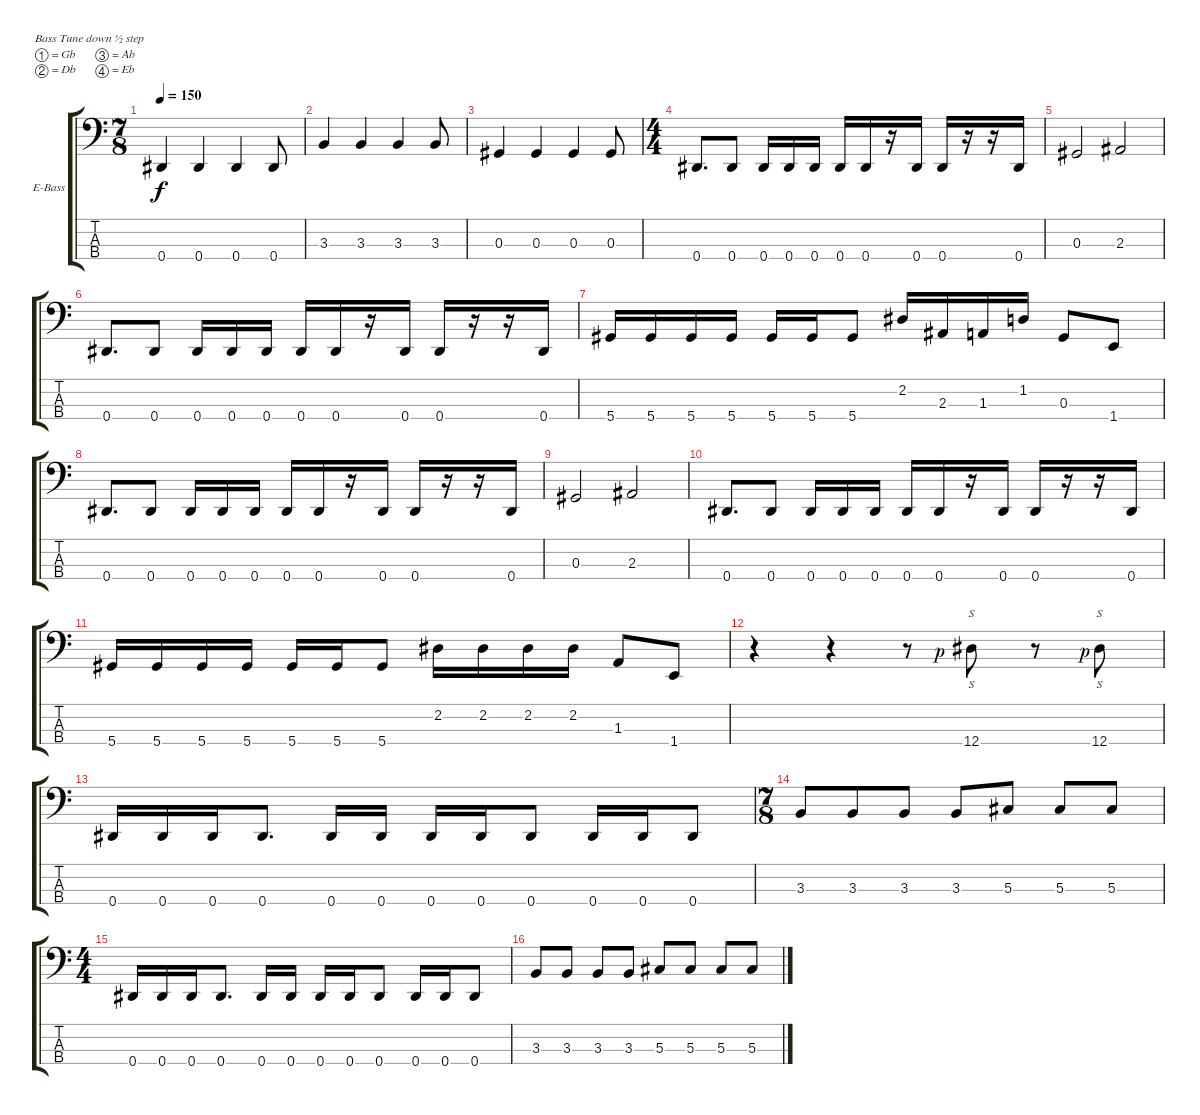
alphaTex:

\bracketExtendMode groupsimilarinstruments
\firstSystemTrackNameOrientation horizontal
\otherSystemsTrackNameOrientation horizontal
\track ("Arif Mirabdolbaghi" "E-Bass") {solo instrument electricbassfinger}
\staff {score tabs}
\tuning (Gb2 Db2 Ab1 Eb1)
\ts (7 8)
\tempo 150
\clef f4
\ks c
0.4.4{dy f} 0.4.4 0.4.4 0.4.8 |
3.3.4 3.3.4 3.3.4 3.3.8 |
0.3.4 0.3.4 0.3.4 0.3.8 |
\ts (4 4)
\beaming (8 2 2 2 2)
0.4.8{d} 0.4.8 0.4.16 0.4.16 0.4.16 0.4.16 0.4.16 r.16 0.4.16 0.4.16 r.16 r.16 0.4.16 |
0.3.2 2.3.2 |
0.4.8{d} 0.4.8 0.4.16 0.4.16 0.4.16 0.4.16 0.4.16 r.16 0.4.16 0.4.16 r.16 r.16 0.4.16 |
5.4.16 5.4.16 5.4.16 5.4.16 5.4.16 5.4.16 5.4.8 2.2.16 2.3.16 1.3.16 1.2.16 0.3.8 1.4.8 |
0.4.8{d} 0.4.8 0.4.16 0.4.16 0.4.16 0.4.16 0.4.16 r.16 0.4.16 0.4.16 r.16 r.16 0.4.16 |
0.3.2 2.3.2 |
0.4.8{d} 0.4.8 0.4.16 0.4.16 0.4.16 0.4.16 0.4.16 r.16 0.4.16 0.4.16 r.16 r.16 0.4.16 |
5.4.16 5.4.16 5.4.16 5.4.16 5.4.16 5.4.16 5.4.8 2.2.16 2.2.16 2.2.16 2.2.16 1.3.8 1.4.8 |
r.4 r.4 r.8 12.4{rf 1}.8{s} r.8 12.4{rf 1}.8{s} |
0.4.16 0.4.16 0.4.16 0.4.8{d} 0.4.16 0.4.16 0.4.16 0.4.16 0.4.8 0.4.16 0.4.16 0.4.8 |
\ts (7 8)
\beaming (8 3 2 2)
3.3.8 3.3.8 3.3.8 3.3.8 5.3.8 5.3.8 5.3.8 |
\ts (4 4)
\beaming (8 2 2 2 2)
0.4.16 0.4.16 0.4.16 0.4.8{d} 0.4.16 0.4.16 0.4.16 0.4.16 0.4.8 0.4.16 0.4.16 0.4.8 |
3.3.8 3.3.8 3.3.8 3.3.8 5.3.8 5.3.8 5.3.8 5.3.8
